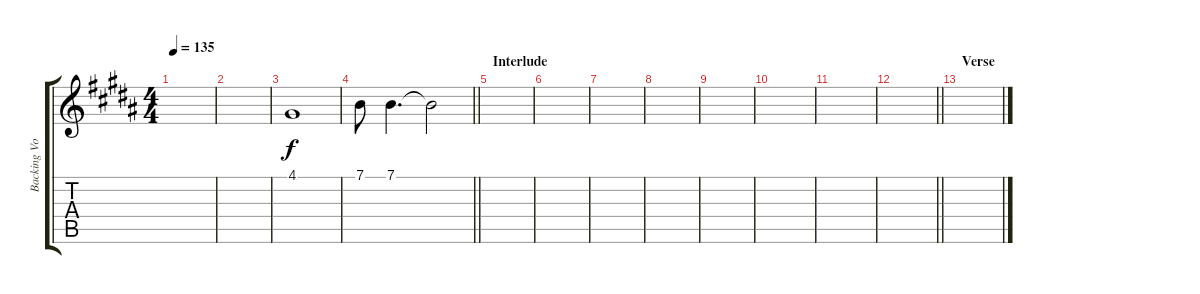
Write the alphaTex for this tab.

\track ("Backing Vocals" "Backing Vo") {instrument clarinet}
\staff {score tabs}
\tuning (E4 B3 G3 D3 A2 E2) {hide}
\ts (4 4)
\tempo 135
\clef g2
\ks b
|
|
4.1.1 |
\barLineRight lightlight
7.1.8 7.1.4{d} 7.1{t}.2 |
\section ("" "Interlude")
|
|
|
|
|
|
|
\barLineRight lightlight
|
\section ("" "Verse")
